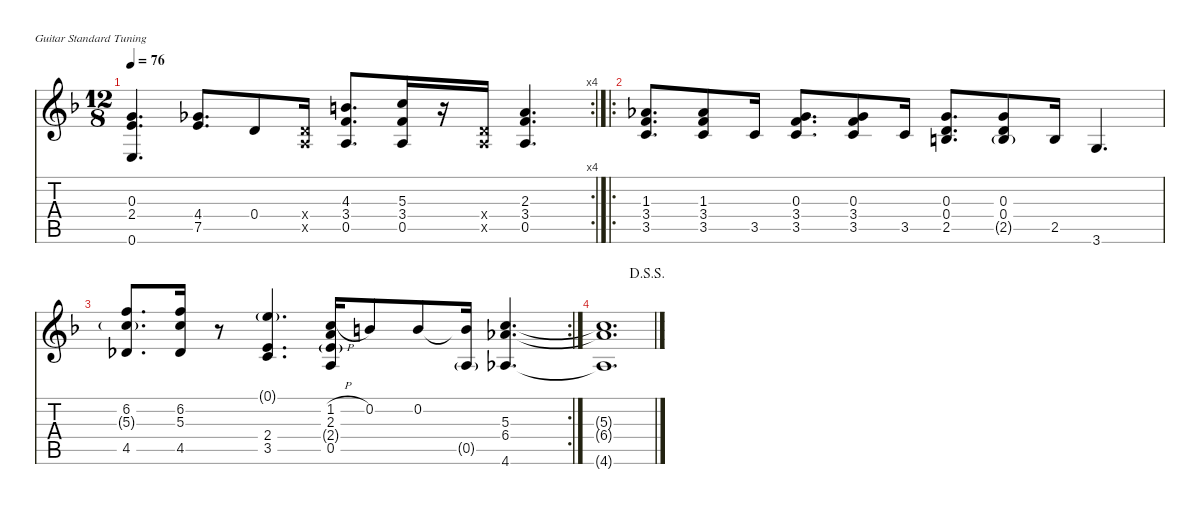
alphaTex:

\defaultSystemsLayout 4
\hideDynamics
\bracketExtendMode nobrackets
\singleTrackTrackNamePolicy hidden
\multiTrackTrackNamePolicy hidden
\firstSystemTrackNameMode fullname
\otherSystemsTrackNameOrientation horizontal
\track ("Guitar 1" "s.guit.") {instrument acousticguitarsteel}
\staff {score tabs}
\tuning (E4 B3 G3 D3 A2 E2)
\rc 4
\ts (12 8)
\tempo 76
\clef g2
\ks dminor
(0.3{acc forcenatural} 2.4{acc forcenatural} 0.6{acc forcenatural}).4{d dy f beam Up} (4.4{acc b} 7.5{acc forcenatural}).8{d beam Up} 0.4{acc forcenatural}.8{beam Up} (0.4{x acc forcenatural} 0.5{x acc forcenatural}).16{beam Up} (4.3{acc forcenatural} 3.4{acc forcenatural} 0.5{acc forcenatural}).8{d beam Up} (5.3{acc forcenatural} 3.4{acc forcenatural} 0.5{acc forcenatural}).16{beam Up} r.16{beam Up} (0.4{x acc forcenatural} 0.5{x acc forcenatural}).16{beam Up} (2.3{acc forcenatural} 3.4{acc forcenatural} 0.5{acc forcenatural}).4{d beam Up} |
\ro
(1.3{acc b} 3.4{acc forcenatural} 3.5{acc forcenatural}).8{d beam Up} (1.3{acc b} 3.4{acc forcenatural} 3.5{acc forcenatural}).8{beam Up} 3.5{acc forcenatural}.16{beam Up} (0.3{acc forcenatural} 3.4{acc forcenatural} 3.5{acc forcenatural}).8{d beam Up} (0.3{acc forcenatural} 3.4{acc forcenatural} 3.5{acc forcenatural}).8{beam Up} 3.5{acc forcenatural}.16{beam Up} (0.3{acc forcenatural} 0.4{acc forcenatural} 2.5{acc forcenatural}).8{d beam Up} (0.3{acc forcenatural} 0.4{acc forcenatural} 2.5{g acc forcenatural}).8{beam Up} 2.5{acc forcenatural}.16{beam Up} 3.6{acc forcenatural}.4{d beam Up} |
\rc 2
(6.2{acc forcenatural} 5.3{g acc forcenatural} 4.5{acc b}).8{d beam Up} (6.2{acc forcenatural} 5.3{acc forcenatural} 4.5{acc b}).16{beam Up} r.8{beam Up} (0.1{g acc forcenatural} 2.4{acc forcenatural} 3.5{acc forcenatural}).4{d beam Up} (1.2{h acc forcenatural} 2.3{acc forcenatural} 2.4{g acc forcenatural} 0.5{acc forcenatural}).16{beam Up} 0.2{acc forcenatural}.8{beam Up} 0.2{acc forcenatural}.8{beam Up} (0.2{t acc forcenatural} 0.5{g acc forcenatural}).16{beam Up} (5.3{acc forcenatural} 6.4{acc b} 4.6{acc b}).4{d beam Up} |
\jump dalsegnosegno
(5.3{t acc forcenatural} 6.4{t acc b} 4.6{t acc b}).1{d beam Up}
